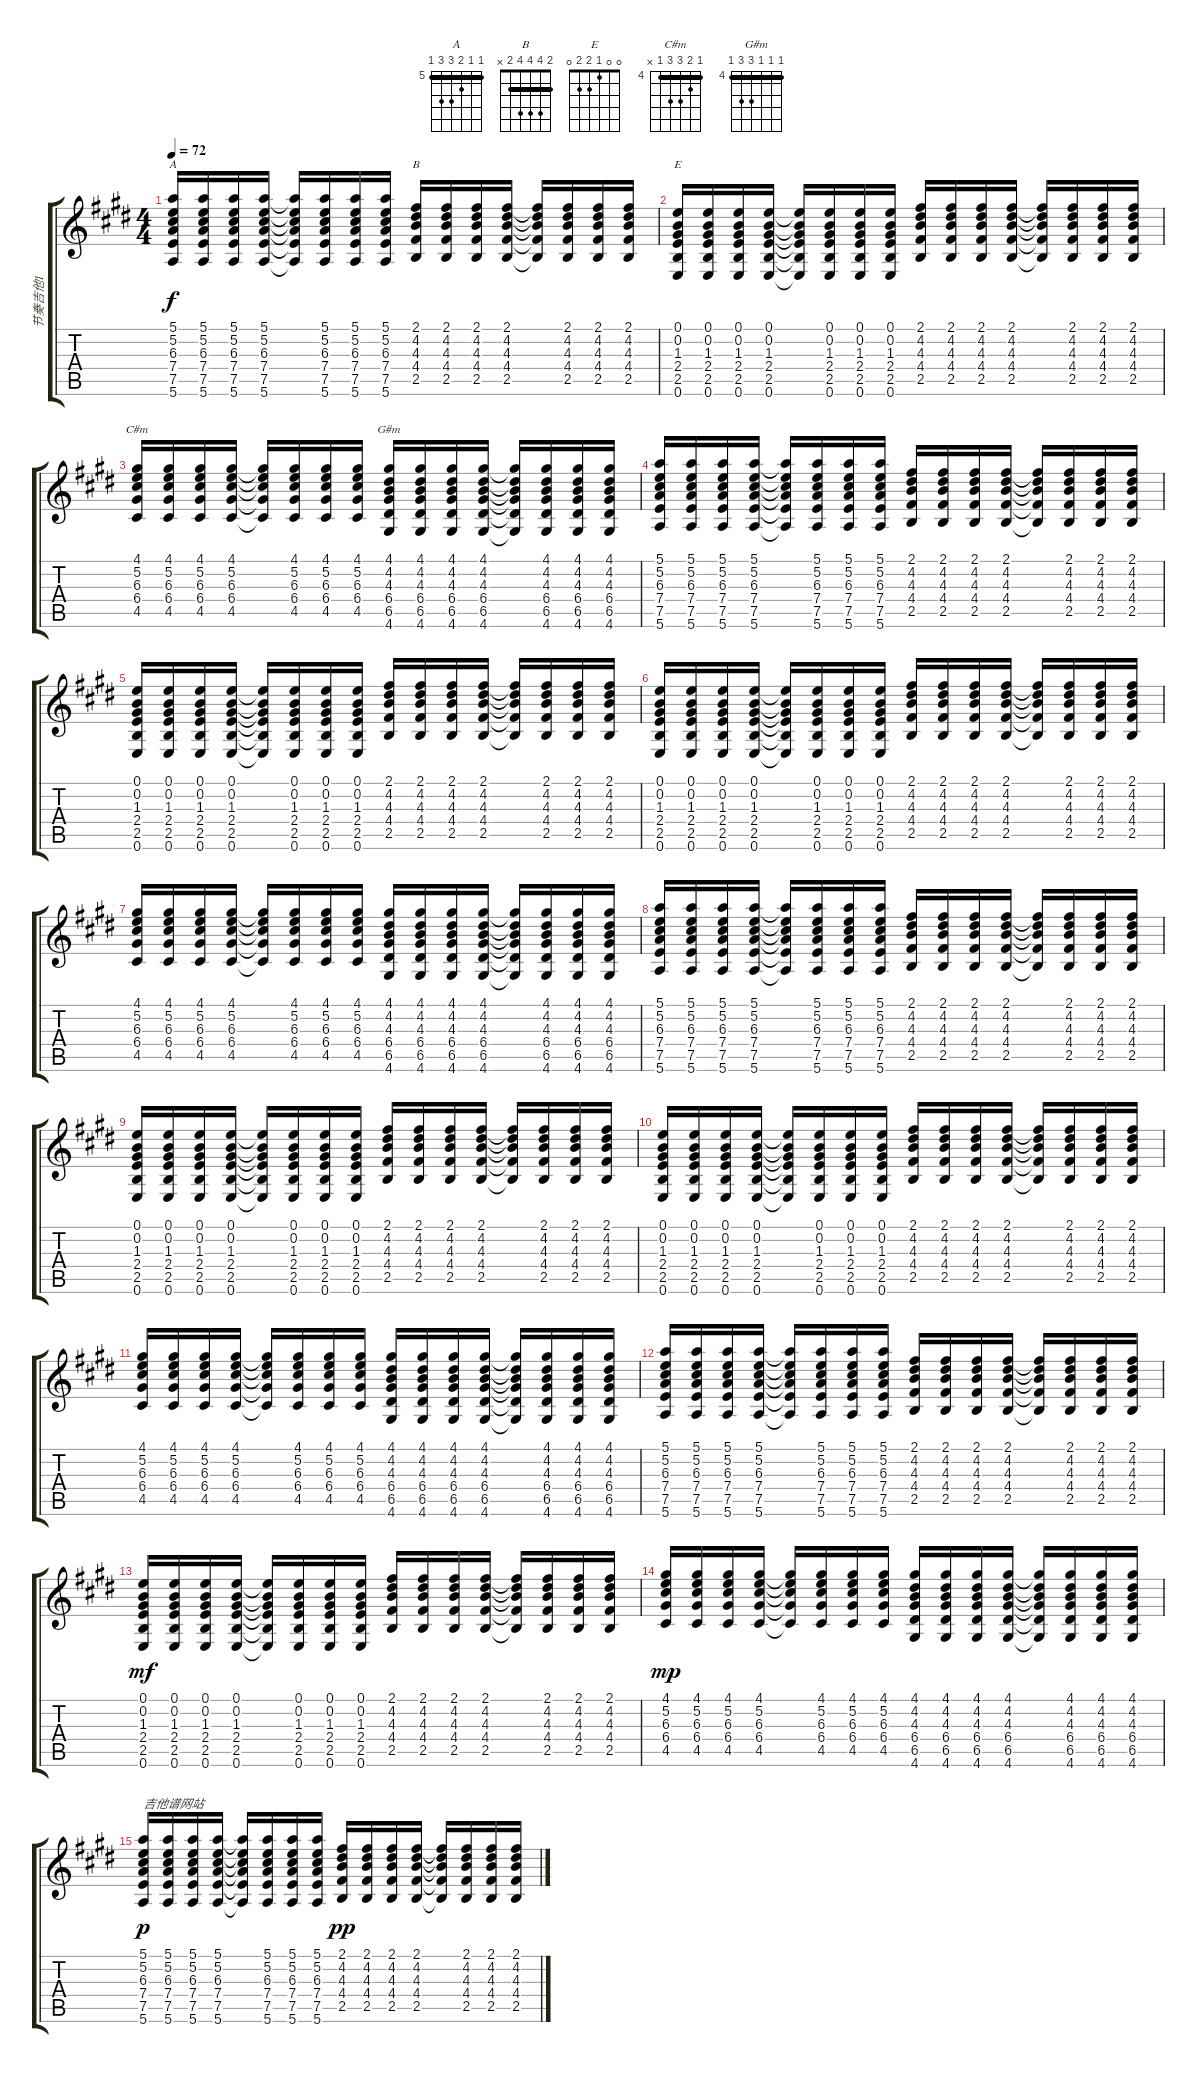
\track ("节奏吉他1" "节奏吉他1") {instrument acousticguitarsteel}
\staff {score tabs}
\tuning (E4 B3 G3 D3 A2 E2) {hide}
\chord ("A" 5 5 6 7 7 5) {firstfret 5 barre 5}
\chord ("B" 2 4 4 4 2 x) {barre 2}
\chord ("E" 0 0 1 2 2 0)
\chord ("C#m" 4 5 6 6 4 x) {firstfret 4 barre 4}
\chord ("G#m" 4 4 4 6 6 4) {firstfret 4 barre 4}
\ts (4 4)
\tempo 72
\clef g2
\ks e
(5.1 5.2 6.3 7.4 7.5 5.6).16{ch "A" dy f} (5.1 5.2 6.3 7.4 7.5 5.6).16 (5.1 5.2 6.3 7.4 7.5 5.6).16 (5.1 5.2 6.3 7.4 7.5 5.6).16 (5.1{t} 5.2{t} 6.3{t} 7.4{t} 7.5{t} 5.6{t}).16 (5.1 5.2 6.3 7.4 7.5 5.6).16 (5.1 5.2 6.3 7.4 7.5 5.6).16 (5.1 5.2 6.3 7.4 7.5 5.6).16 (2.1 4.2 4.3 4.4 2.5).16{ch "B"} (2.1 4.2 4.3 4.4 2.5).16 (2.1 4.2 4.3 4.4 2.5).16 (2.1 4.2 4.3 4.4 2.5).16 (2.1{t} 4.2{t} 4.3{t} 4.4{t} 2.5{t}).16 (2.1 4.2 4.3 4.4 2.5).16 (2.1 4.2 4.3 4.4 2.5).16 (2.1 4.2 4.3 4.4 2.5).16 |
(0.1 0.2 1.3 2.4 2.5 0.6).16{ch "E" volume 13} (0.1 0.2 1.3 2.4 2.5 0.6).16 (0.1 0.2 1.3 2.4 2.5 0.6).16 (0.1 0.2 1.3 2.4 2.5 0.6).16 (0.1{t} 0.2{t} 1.3{t} 2.4{t} 2.5{t} 0.6{t}).16 (0.1 0.2 1.3 2.4 2.5 0.6).16 (0.1 0.2 1.3 2.4 2.5 0.6).16 (0.1 0.2 1.3 2.4 2.5 0.6).16 (2.1 4.2 4.3 4.4 2.5).16 (2.1 4.2 4.3 4.4 2.5).16 (2.1 4.2 4.3 4.4 2.5).16 (2.1 4.2 4.3 4.4 2.5).16 (2.1{t} 4.2{t} 4.3{t} 4.4{t} 2.5{t}).16 (2.1 4.2 4.3 4.4 2.5).16 (2.1 4.2 4.3 4.4 2.5).16 (2.1 4.2 4.3 4.4 2.5).16 |
(4.1 5.2 6.3 6.4 4.5).16{ch "C#m"} (4.1 5.2 6.3 6.4 4.5).16 (4.1 5.2 6.3 6.4 4.5).16 (4.1 5.2 6.3 6.4 4.5).16 (4.1{t} 5.2{t} 6.3{t} 6.4{t} 4.5{t}).16 (4.1 5.2 6.3 6.4 4.5).16 (4.1 5.2 6.3 6.4 4.5).16 (4.1 5.2 6.3 6.4 4.5).16 (4.1 4.2 4.3 6.4 6.5 4.6).16{ch "G#m"} (4.1 4.2 4.3 6.4 6.5 4.6).16 (4.1 4.2 4.3 6.4 6.5 4.6).16 (4.1 4.2 4.3 6.4 6.5 4.6).16 (4.1{t} 4.2{t} 4.3{t} 6.4{t} 6.5{t} 4.6{t}).16 (4.1 4.2 4.3 6.4 6.5 4.6).16 (4.1 4.2 4.3 6.4 6.5 4.6).16 (4.1 4.2 4.3 6.4 6.5 4.6).16 |
(5.1 5.2 6.3 7.4 7.5 5.6).16 (5.1 5.2 6.3 7.4 7.5 5.6).16 (5.1 5.2 6.3 7.4 7.5 5.6).16 (5.1 5.2 6.3 7.4 7.5 5.6).16 (5.1{t} 5.2{t} 6.3{t} 7.4{t} 7.5{t} 5.6{t}).16 (5.1 5.2 6.3 7.4 7.5 5.6).16 (5.1 5.2 6.3 7.4 7.5 5.6).16 (5.1 5.2 6.3 7.4 7.5 5.6).16 (2.1 4.2 4.3 4.4 2.5).16 (2.1 4.2 4.3 4.4 2.5).16 (2.1 4.2 4.3 4.4 2.5).16 (2.1 4.2 4.3 4.4 2.5).16 (2.1{t} 4.2{t} 4.3{t} 4.4{t} 2.5{t}).16 (2.1 4.2 4.3 4.4 2.5).16 (2.1 4.2 4.3 4.4 2.5).16 (2.1 4.2 4.3 4.4 2.5).16 |
(0.1 0.2 1.3 2.4 2.5 0.6).16 (0.1 0.2 1.3 2.4 2.5 0.6).16 (0.1 0.2 1.3 2.4 2.5 0.6).16 (0.1 0.2 1.3 2.4 2.5 0.6).16 (0.1{t} 0.2{t} 1.3{t} 2.4{t} 2.5{t} 0.6{t}).16 (0.1 0.2 1.3 2.4 2.5 0.6).16 (0.1 0.2 1.3 2.4 2.5 0.6).16 (0.1 0.2 1.3 2.4 2.5 0.6).16 (2.1 4.2 4.3 4.4 2.5).16 (2.1 4.2 4.3 4.4 2.5).16 (2.1 4.2 4.3 4.4 2.5).16 (2.1 4.2 4.3 4.4 2.5).16 (2.1{t} 4.2{t} 4.3{t} 4.4{t} 2.5{t}).16 (2.1 4.2 4.3 4.4 2.5).16 (2.1 4.2 4.3 4.4 2.5).16 (2.1 4.2 4.3 4.4 2.5).16 |
(0.1 0.2 1.3 2.4 2.5 0.6).16{volume 10} (0.1 0.2 1.3 2.4 2.5 0.6).16 (0.1 0.2 1.3 2.4 2.5 0.6).16 (0.1 0.2 1.3 2.4 2.5 0.6).16 (0.1{t} 0.2{t} 1.3{t} 2.4{t} 2.5{t} 0.6{t}).16 (0.1 0.2 1.3 2.4 2.5 0.6).16 (0.1 0.2 1.3 2.4 2.5 0.6).16 (0.1 0.2 1.3 2.4 2.5 0.6).16 (2.1 4.2 4.3 4.4 2.5).16 (2.1 4.2 4.3 4.4 2.5).16 (2.1 4.2 4.3 4.4 2.5).16 (2.1 4.2 4.3 4.4 2.5).16 (2.1{t} 4.2{t} 4.3{t} 4.4{t} 2.5{t}).16 (2.1 4.2 4.3 4.4 2.5).16 (2.1 4.2 4.3 4.4 2.5).16 (2.1 4.2 4.3 4.4 2.5).16 |
(4.1 5.2 6.3 6.4 4.5).16 (4.1 5.2 6.3 6.4 4.5).16 (4.1 5.2 6.3 6.4 4.5).16 (4.1 5.2 6.3 6.4 4.5).16 (4.1{t} 5.2{t} 6.3{t} 6.4{t} 4.5{t}).16 (4.1 5.2 6.3 6.4 4.5).16 (4.1 5.2 6.3 6.4 4.5).16 (4.1 5.2 6.3 6.4 4.5).16 (4.1 4.2 4.3 6.4 6.5 4.6).16 (4.1 4.2 4.3 6.4 6.5 4.6).16 (4.1 4.2 4.3 6.4 6.5 4.6).16 (4.1 4.2 4.3 6.4 6.5 4.6).16 (4.1{t} 4.2{t} 4.3{t} 6.4{t} 6.5{t} 4.6{t}).16 (4.1 4.2 4.3 6.4 6.5 4.6).16 (4.1 4.2 4.3 6.4 6.5 4.6).16 (4.1 4.2 4.3 6.4 6.5 4.6).16 |
(5.1 5.2 6.3 7.4 7.5 5.6).16 (5.1 5.2 6.3 7.4 7.5 5.6).16 (5.1 5.2 6.3 7.4 7.5 5.6).16 (5.1 5.2 6.3 7.4 7.5 5.6).16 (5.1{t} 5.2{t} 6.3{t} 7.4{t} 7.5{t} 5.6{t}).16 (5.1 5.2 6.3 7.4 7.5 5.6).16 (5.1 5.2 6.3 7.4 7.5 5.6).16 (5.1 5.2 6.3 7.4 7.5 5.6).16 (2.1 4.2 4.3 4.4 2.5).16 (2.1 4.2 4.3 4.4 2.5).16 (2.1 4.2 4.3 4.4 2.5).16 (2.1 4.2 4.3 4.4 2.5).16 (2.1{t} 4.2{t} 4.3{t} 4.4{t} 2.5{t}).16 (2.1 4.2 4.3 4.4 2.5).16 (2.1 4.2 4.3 4.4 2.5).16 (2.1 4.2 4.3 4.4 2.5).16 |
(0.1 0.2 1.3 2.4 2.5 0.6).16 (0.1 0.2 1.3 2.4 2.5 0.6).16 (0.1 0.2 1.3 2.4 2.5 0.6).16 (0.1 0.2 1.3 2.4 2.5 0.6).16 (0.1{t} 0.2{t} 1.3{t} 2.4{t} 2.5{t} 0.6{t}).16 (0.1 0.2 1.3 2.4 2.5 0.6).16 (0.1 0.2 1.3 2.4 2.5 0.6).16 (0.1 0.2 1.3 2.4 2.5 0.6).16 (2.1 4.2 4.3 4.4 2.5).16 (2.1 4.2 4.3 4.4 2.5).16 (2.1 4.2 4.3 4.4 2.5).16 (2.1 4.2 4.3 4.4 2.5).16 (2.1{t} 4.2{t} 4.3{t} 4.4{t} 2.5{t}).16 (2.1 4.2 4.3 4.4 2.5).16 (2.1 4.2 4.3 4.4 2.5).16 (2.1 4.2 4.3 4.4 2.5).16 |
(0.1 0.2 1.3 2.4 2.5 0.6).16{volume 13} (0.1 0.2 1.3 2.4 2.5 0.6).16 (0.1 0.2 1.3 2.4 2.5 0.6).16 (0.1 0.2 1.3 2.4 2.5 0.6).16 (0.1{t} 0.2{t} 1.3{t} 2.4{t} 2.5{t} 0.6{t}).16 (0.1 0.2 1.3 2.4 2.5 0.6).16 (0.1 0.2 1.3 2.4 2.5 0.6).16 (0.1 0.2 1.3 2.4 2.5 0.6).16 (2.1 4.2 4.3 4.4 2.5).16 (2.1 4.2 4.3 4.4 2.5).16 (2.1 4.2 4.3 4.4 2.5).16 (2.1 4.2 4.3 4.4 2.5).16 (2.1{t} 4.2{t} 4.3{t} 4.4{t} 2.5{t}).16 (2.1 4.2 4.3 4.4 2.5).16 (2.1 4.2 4.3 4.4 2.5).16 (2.1 4.2 4.3 4.4 2.5).16 |
(4.1 5.2 6.3 6.4 4.5).16 (4.1 5.2 6.3 6.4 4.5).16 (4.1 5.2 6.3 6.4 4.5).16 (4.1 5.2 6.3 6.4 4.5).16 (4.1{t} 5.2{t} 6.3{t} 6.4{t} 4.5{t}).16 (4.1 5.2 6.3 6.4 4.5).16 (4.1 5.2 6.3 6.4 4.5).16 (4.1 5.2 6.3 6.4 4.5).16 (4.1 4.2 4.3 6.4 6.5 4.6).16 (4.1 4.2 4.3 6.4 6.5 4.6).16 (4.1 4.2 4.3 6.4 6.5 4.6).16 (4.1 4.2 4.3 6.4 6.5 4.6).16 (4.1{t} 4.2{t} 4.3{t} 6.4{t} 6.5{t} 4.6{t}).16 (4.1 4.2 4.3 6.4 6.5 4.6).16 (4.1 4.2 4.3 6.4 6.5 4.6).16 (4.1 4.2 4.3 6.4 6.5 4.6).16 |
(5.1 5.2 6.3 7.4 7.5 5.6).16 (5.1 5.2 6.3 7.4 7.5 5.6).16 (5.1 5.2 6.3 7.4 7.5 5.6).16 (5.1 5.2 6.3 7.4 7.5 5.6).16 (5.1{t} 5.2{t} 6.3{t} 7.4{t} 7.5{t} 5.6{t}).16 (5.1 5.2 6.3 7.4 7.5 5.6).16 (5.1 5.2 6.3 7.4 7.5 5.6).16 (5.1 5.2 6.3 7.4 7.5 5.6).16 (2.1 4.2 4.3 4.4 2.5).16 (2.1 4.2 4.3 4.4 2.5).16 (2.1 4.2 4.3 4.4 2.5).16 (2.1 4.2 4.3 4.4 2.5).16 (2.1{t} 4.2{t} 4.3{t} 4.4{t} 2.5{t}).16 (2.1 4.2 4.3 4.4 2.5).16 (2.1 4.2 4.3 4.4 2.5).16 (2.1 4.2 4.3 4.4 2.5).16 |
(0.1 0.2 1.3 2.4 2.5 0.6).16{dy mf volume 13} (0.1 0.2 1.3 2.4 2.5 0.6).16 (0.1 0.2 1.3 2.4 2.5 0.6).16 (0.1 0.2 1.3 2.4 2.5 0.6).16 (0.1{t} 0.2{t} 1.3{t} 2.4{t} 2.5{t} 0.6{t}).16 (0.1 0.2 1.3 2.4 2.5 0.6).16 (0.1 0.2 1.3 2.4 2.5 0.6).16 (0.1 0.2 1.3 2.4 2.5 0.6).16 (2.1 4.2 4.3 4.4 2.5).16 (2.1 4.2 4.3 4.4 2.5).16 (2.1 4.2 4.3 4.4 2.5).16 (2.1 4.2 4.3 4.4 2.5).16 (2.1{t} 4.2{t} 4.3{t} 4.4{t} 2.5{t}).16 (2.1 4.2 4.3 4.4 2.5).16 (2.1 4.2 4.3 4.4 2.5).16 (2.1 4.2 4.3 4.4 2.5).16 |
(4.1 5.2 6.3 6.4 4.5).16{dy mp} (4.1 5.2 6.3 6.4 4.5).16 (4.1 5.2 6.3 6.4 4.5).16 (4.1 5.2 6.3 6.4 4.5).16 (4.1{t} 5.2{t} 6.3{t} 6.4{t} 4.5{t}).16 (4.1 5.2 6.3 6.4 4.5).16 (4.1 5.2 6.3 6.4 4.5).16 (4.1 5.2 6.3 6.4 4.5).16 (4.1 4.2 4.3 6.4 6.5 4.6).16 (4.1 4.2 4.3 6.4 6.5 4.6).16 (4.1 4.2 4.3 6.4 6.5 4.6).16 (4.1 4.2 4.3 6.4 6.5 4.6).16 (4.1{t} 4.2{t} 4.3{t} 6.4{t} 6.5{t} 4.6{t}).16 (4.1 4.2 4.3 6.4 6.5 4.6).16 (4.1 4.2 4.3 6.4 6.5 4.6).16 (4.1 4.2 4.3 6.4 6.5 4.6).16 |
(5.1 5.2 6.3 7.4 7.5 5.6).16{txt "吉他谱网站" dy p} (5.1 5.2 6.3 7.4 7.5 5.6).16 (5.1 5.2 6.3 7.4 7.5 5.6).16 (5.1 5.2 6.3 7.4 7.5 5.6).16 (5.1{t} 5.2{t} 6.3{t} 7.4{t} 7.5{t} 5.6{t}).16 (5.1 5.2 6.3 7.4 7.5 5.6).16 (5.1 5.2 6.3 7.4 7.5 5.6).16 (5.1 5.2 6.3 7.4 7.5 5.6).16 (2.1 4.2 4.3 4.4 2.5).16{dy pp} (2.1 4.2 4.3 4.4 2.5).16 (2.1 4.2 4.3 4.4 2.5).16 (2.1 4.2 4.3 4.4 2.5).16 (2.1{t} 4.2{t} 4.3{t} 4.4{t} 2.5{t}).16 (2.1 4.2 4.3 4.4 2.5).16 (2.1 4.2 4.3 4.4 2.5).16 (2.1 4.2 4.3 4.4 2.5).16
